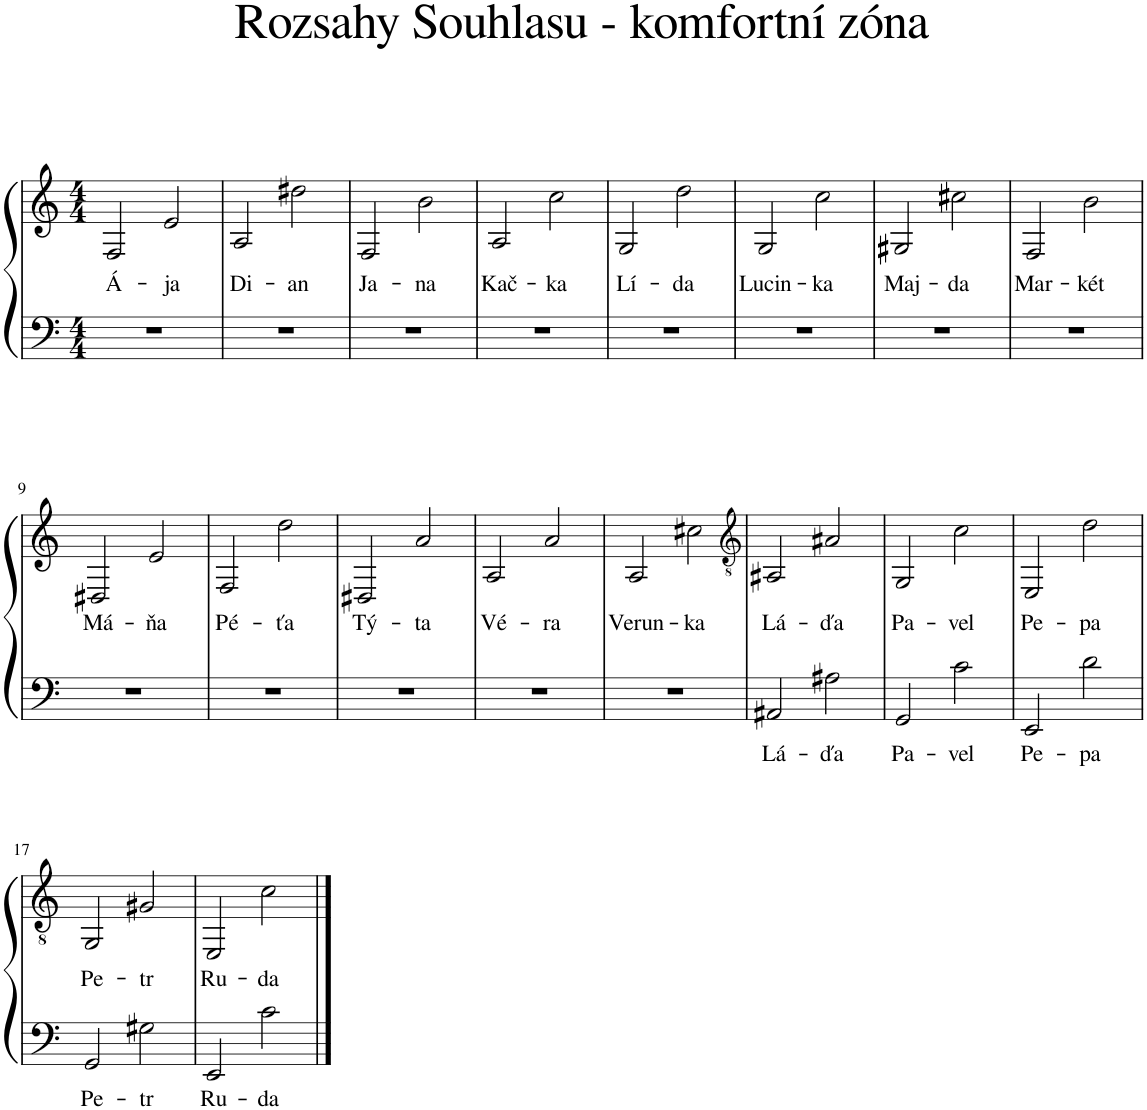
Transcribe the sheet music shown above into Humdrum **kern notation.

**kern	**text	**kern	**text
*part1	*part1	*part1	*part1
*staff2	*staff2	*staff1	*staff1
*I"Piano	*	*	*
*I'Pno.	*	*	*
*clefF4	*	*clefG2	*
*k[]	*	*k[]	*
*M4/4	*	*M4/4	*
=1	=1	=1	=1
!	!	!	!LO:LY:b
1r	.	2F/	Á-
!	!	!	!LO:LY:b
.	.	2e/	-ja
=2	=2	=2	=2
!	!	!	!LO:LY:b
1r	.	2A/	Di-
!	!	!	!LO:LY:b
.	.	2dd#X\	-an
=3	=3	=3	=3
!	!	!	!LO:LY:b
1r	.	2F/	Ja-
!	!	!	!LO:LY:b
.	.	2b\	-na
=4	=4	=4	=4
!	!	!	!LO:LY:b
1r	.	2A/	Kač-
!	!	!	!LO:LY:b
.	.	2cc\	-ka
=5	=5	=5	=5
!	!	!	!LO:LY:b
1r	.	2G/	Lí-
!	!	!	!LO:LY:b
.	.	2dd\	-da
=6	=6	=6	=6
!	!	!	!LO:LY:b
1r	.	2G/	Lucin-
!	!	!	!LO:LY:b
.	.	2cc\	-ka
=7	=7	=7	=7
!	!	!	!LO:LY:b
1r	.	2G#X/	Maj-
!	!	!	!LO:LY:b
.	.	2cc#X\	-da
=8	=8	=8	=8
!	!	!	!LO:LY:b
1r	.	2F/	Mar-
!	!	!	!LO:LY:b
.	.	2b\	-két
!!LO:LB:g=z
=9	=9	=9	=9
!	!	!	!LO:LY:b
1r	.	2D#X/	Má-
!	!	!	!LO:LY:b
.	.	2e/	-ňa
=10	=10	=10	=10
!	!	!	!LO:LY:b
1r	.	2F/	Pé-
!	!	!	!LO:LY:b
.	.	2dd\	-ťa
=11	=11	=11	=11
!	!	!	!LO:LY:b
1r	.	2D#X/	Tý-
!	!	!	!LO:LY:b
.	.	2a/	-ta
=12	=12	=12	=12
!	!	!	!LO:LY:b
1r	.	2A/	Vé-
!	!	!	!LO:LY:b
.	.	2a/	-ra
=13	=13	=13	=13
!	!	!	!LO:LY:b
1r	.	2A/	Verun-
!	!	!	!LO:LY:b
.	.	2cc#X\	-ka
=14	=14	=14	=14
*	*	*clefGv2	*
!	!LO:LY:b	!	!LO:LY:b
2AA#X/	Lá-	2AA#X/	Lá-
!	!LO:LY:b	!	!LO:LY:b
2A#X\	-ďa	2A#X/	-ďa
=15	=15	=15	=15
!	!LO:LY:b	!	!LO:LY:b
2GG/	Pa-	2GG/	Pa-
!	!LO:LY:b	!	!LO:LY:b
2c\	-vel	2c\	-vel
=16	=16	=16	=16
!	!LO:LY:b	!	!LO:LY:b
2EE/	Pe-	2EE/	Pe-
!	!LO:LY:b	!	!LO:LY:b
2d\	-pa	2d\	-pa
!!LO:LB:g=z
=17	=17	=17	=17
!	!LO:LY:b	!	!LO:LY:b
2GG/	Pe-	2GG/	Pe-
!	!LO:LY:b	!	!LO:LY:b
2G#X\	-tr	2G#X/	-tr
=18	=18	=18	=18
!	!LO:LY:b	!	!LO:LY:b
2EE/	Ru-	2EE/	Ru-
!	!LO:LY:b	!	!LO:LY:b
2c\	-da	2c\	-da
==	==	==	==
*-	*-	*-	*-
